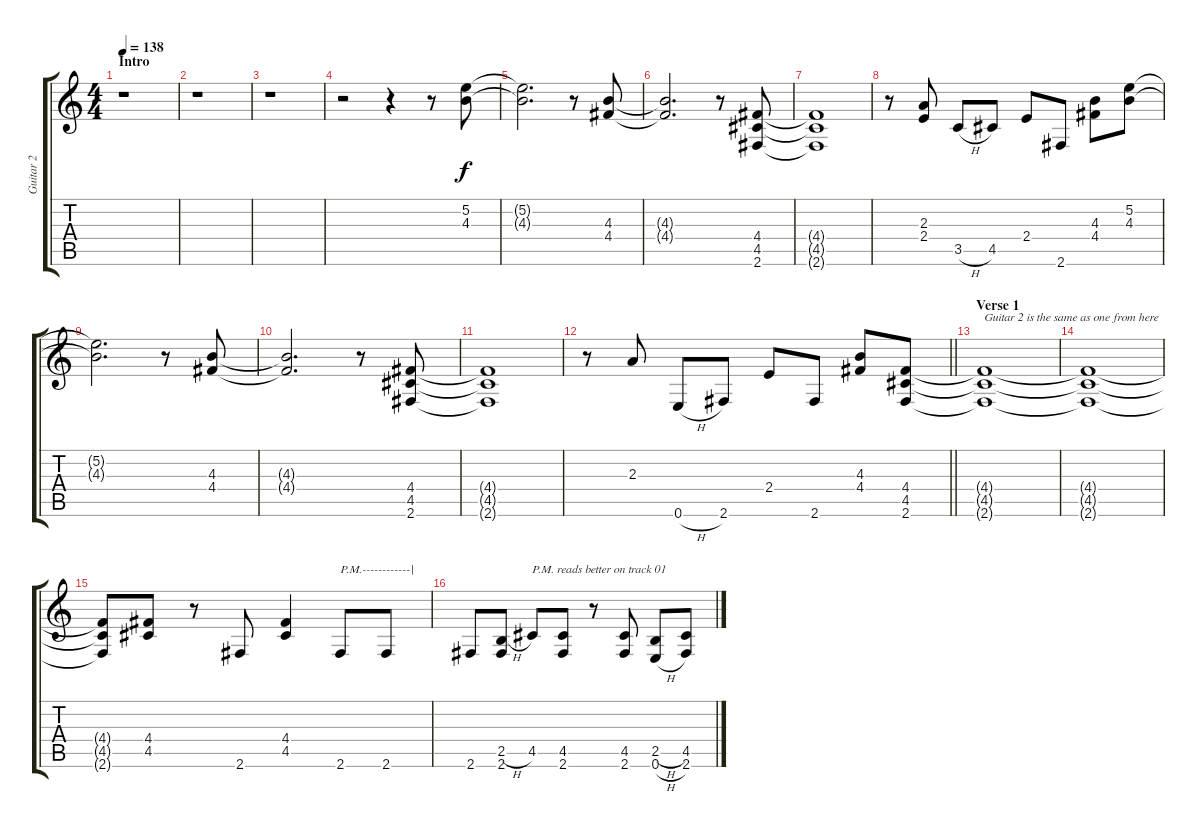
\track ("Guitar 2" "Guitar 2") {instrument overdrivenguitar}
\staff {score tabs}
\tuning (E4 B3 G3 D3 A2 E2) {hide}
\ts (4 4)
\section ("" "Intro")
\tempo 138
\clef g2
\ks c
r.1{dy f instrument overdrivenguitar} |
r.1 |
r.1 |
r.2 r.4 r.8 (5.2 4.3).8 |
(5.2{t} 4.3{t}).2{d} r.8 (4.3 4.4).8 |
(4.3{t} 4.4{t}).2{d} r.8 (4.4 4.5 2.6).8 |
(4.4{t} 4.5{t} 2.6{t}).1 |
r.8 (2.3 2.4).8 3.5{h}.8 4.5.8 2.4.8 2.6.8 (4.3 4.4).8 (5.2 4.3).8 |
(5.2{t} 4.3{t}).2{d} r.8 (4.3 4.4).8 |
(4.3{t} 4.4{t}).2{d} r.8 (4.4 4.5 2.6).8 |
(4.4{t} 4.5{t} 2.6{t}).1 |
\barLineRight lightlight
r.8 2.3.8 0.6{h}.8 2.6.8 2.4.8 2.6.8 (4.3 4.4).8 (4.4 4.5 2.6).8 |
\section ("" "Verse 1")
(4.4{t} 4.5{t} 2.6{t}).1{txt "Guitar 2 is the same as one from here"} |
(4.4{t} 4.5{t} 2.6{t}).1 |
(4.4{t} 4.5{t} 2.6{t}).8 (4.4 4.5).8 r.8 2.6.8 (4.4 4.5).4 2.6.8{txt "P.M.------------|"} 2.6.8 |
2.6.8 (2.5{h} 2.6).8 4.5.8{txt "P.M. reads better on track 01"} (4.5 2.6).8 r.8 (4.5 2.6).8 (2.5{h} 0.6{h}).8 (4.5 2.6).8
